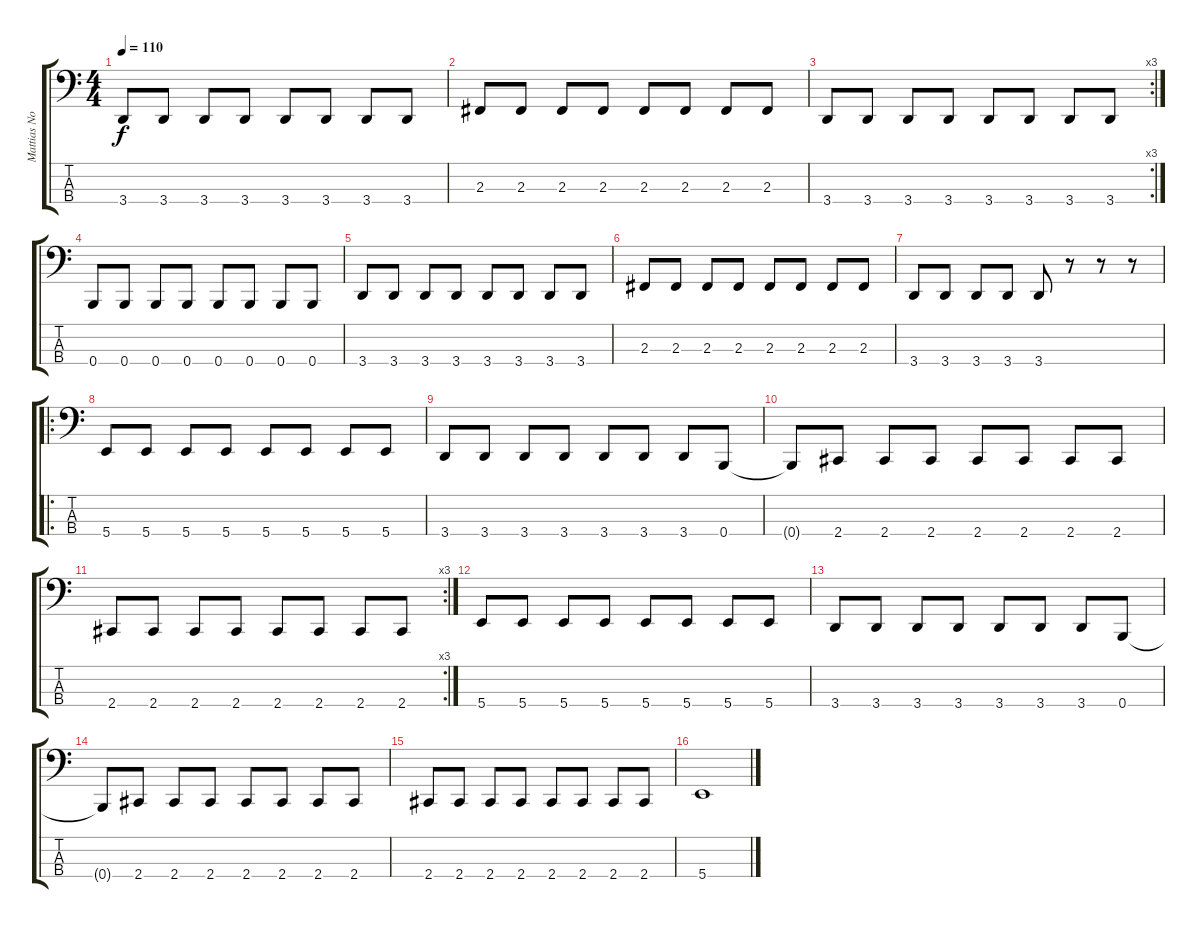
\track ("Mattias Norrman" "Mattias No") {instrument electricbasspick}
\staff {score tabs}
\tuning (D2 A1 E1 B0) {hide}
\ts (4 4)
\tempo 110
\clef f4
\ks c
3.4.8{dy f} 3.4.8 3.4.8 3.4.8 3.4.8 3.4.8 3.4.8 3.4.8 |
2.3.8 2.3.8 2.3.8 2.3.8 2.3.8 2.3.8 2.3.8 2.3.8 |
\rc 3
3.4.8 3.4.8 3.4.8 3.4.8 3.4.8 3.4.8 3.4.8 3.4.8 |
0.4.8 0.4.8 0.4.8 0.4.8 0.4.8 0.4.8 0.4.8 0.4.8 |
3.4.8 3.4.8 3.4.8 3.4.8 3.4.8 3.4.8 3.4.8 3.4.8 |
2.3.8 2.3.8 2.3.8 2.3.8 2.3.8 2.3.8 2.3.8 2.3.8 |
3.4.8 3.4.8 3.4.8 3.4.8 3.4.8 r.8 r.8 r.8 |
\ro
5.4.8 5.4.8 5.4.8 5.4.8 5.4.8 5.4.8 5.4.8 5.4.8 |
3.4.8 3.4.8 3.4.8 3.4.8 3.4.8 3.4.8 3.4.8 0.4.8 |
0.4{t}.8 2.4.8 2.4.8 2.4.8 2.4.8 2.4.8 2.4.8 2.4.8 |
\rc 3
2.4.8 2.4.8 2.4.8 2.4.8 2.4.8 2.4.8 2.4.8 2.4.8 |
5.4.8 5.4.8 5.4.8 5.4.8 5.4.8 5.4.8 5.4.8 5.4.8 |
3.4.8 3.4.8 3.4.8 3.4.8 3.4.8 3.4.8 3.4.8 0.4.8 |
0.4{t}.8 2.4.8 2.4.8 2.4.8 2.4.8 2.4.8 2.4.8 2.4.8 |
2.4.8 2.4.8 2.4.8 2.4.8 2.4.8 2.4.8 2.4.8 2.4.8 |
5.4.1
